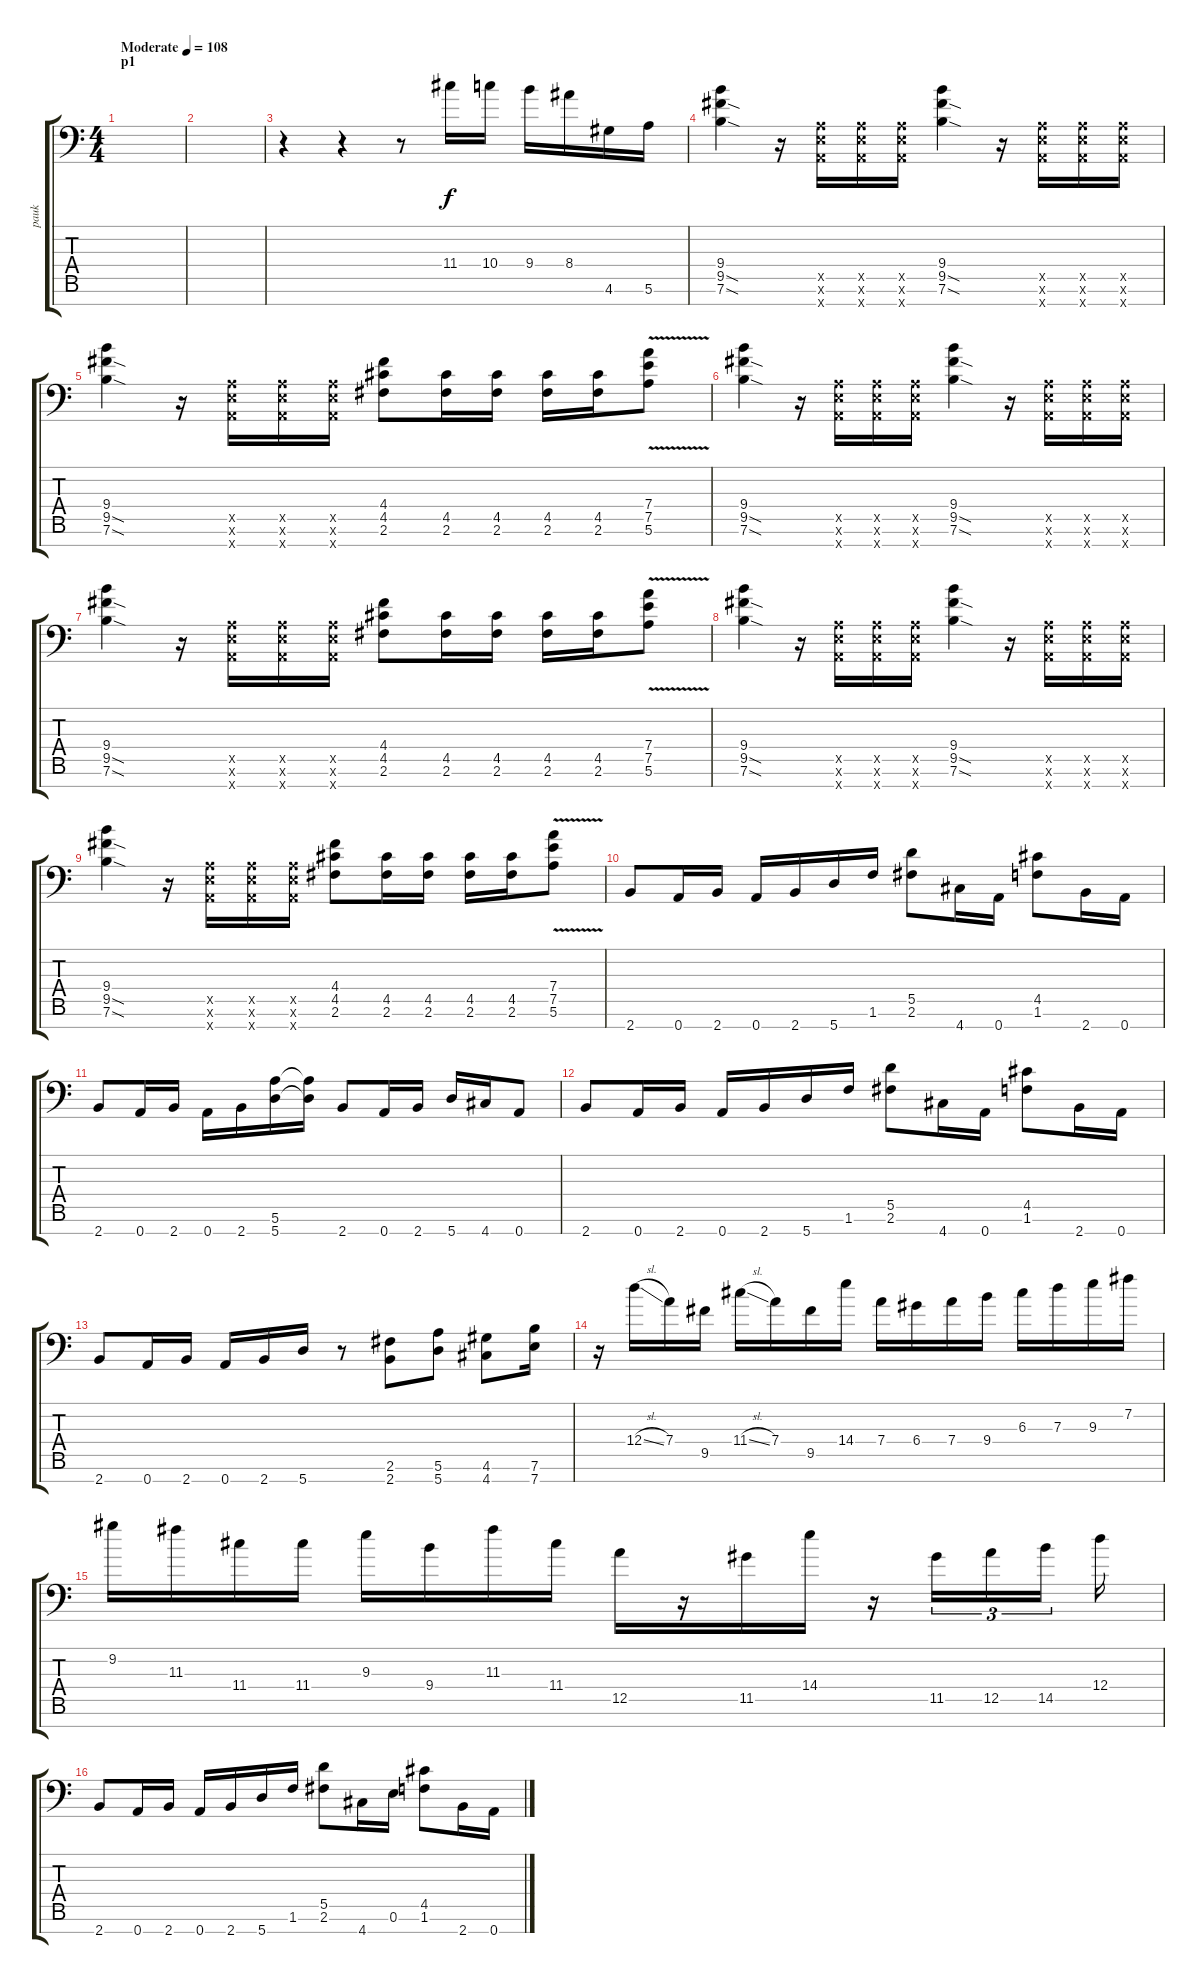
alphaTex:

\track ("pauk" "pauk") {instrument overdrivenguitar}
\staff {score tabs}
\tuning (E4 B3 G3 D3 A2 E2 A1) {hide}
\ts (4 4)
\section ("" "p1")
\tempo (108 "Moderate")
\clef f4
\ks c
|
|
r.4 r.4 r.8 11.4.16 10.4.16 9.4.16 8.4.16 4.6.16 5.6.16 |
(9.4 9.5{sod} 7.6{sod}).4 r.16 (0.5{x} 0.6{x} 0.7{x}).16 (0.5{x} 0.6{x} 0.7{x}).16 (0.5{x} 0.6{x} 0.7{x}).16 (9.4 9.5{sod} 7.6{sod}).4 r.16 (0.5{x} 0.6{x} 0.7{x}).16 (0.5{x} 0.6{x} 0.7{x}).16 (0.5{x} 0.6{x} 0.7{x}).16 |
(9.4 9.5{sod} 7.6{sod}).4 r.16 (0.5{x} 0.6{x} 0.7{x}).16 (0.5{x} 0.6{x} 0.7{x}).16 (0.5{x} 0.6{x} 0.7{x}).16 (4.4 4.5 2.6).8 (4.5 2.6).16 (4.5 2.6).16 (4.5 2.6).16 (4.5 2.6).16 (7.4{v} 7.5 5.6).8 |
(9.4 9.5{sod} 7.6{sod}).4 r.16 (0.5{x} 0.6{x} 0.7{x}).16 (0.5{x} 0.6{x} 0.7{x}).16 (0.5{x} 0.6{x} 0.7{x}).16 (9.4 9.5{sod} 7.6{sod}).4 r.16 (0.5{x} 0.6{x} 0.7{x}).16 (0.5{x} 0.6{x} 0.7{x}).16 (0.5{x} 0.6{x} 0.7{x}).16 |
(9.4 9.5{sod} 7.6{sod}).4 r.16 (0.5{x} 0.6{x} 0.7{x}).16 (0.5{x} 0.6{x} 0.7{x}).16 (0.5{x} 0.6{x} 0.7{x}).16 (4.4 4.5 2.6).8 (4.5 2.6).16 (4.5 2.6).16 (4.5 2.6).16 (4.5 2.6).16 (7.4{v} 7.5 5.6).8 |
(9.4 9.5{sod} 7.6{sod}).4 r.16 (0.5{x} 0.6{x} 0.7{x}).16 (0.5{x} 0.6{x} 0.7{x}).16 (0.5{x} 0.6{x} 0.7{x}).16 (9.4 9.5{sod} 7.6{sod}).4 r.16 (0.5{x} 0.6{x} 0.7{x}).16 (0.5{x} 0.6{x} 0.7{x}).16 (0.5{x} 0.6{x} 0.7{x}).16 |
(9.4 9.5{sod} 7.6{sod}).4 r.16 (0.5{x} 0.6{x} 0.7{x}).16 (0.5{x} 0.6{x} 0.7{x}).16 (0.5{x} 0.6{x} 0.7{x}).16 (4.4 4.5 2.6).8 (4.5 2.6).16 (4.5 2.6).16 (4.5 2.6).16 (4.5 2.6).16 (7.4{v} 7.5 5.6).8 |
2.7.8 0.7.16 2.7.16 0.7.16 2.7.16 5.7.16 1.6.16 (5.5 2.6).8 4.7.16 0.7.16 (4.5 1.6).8 2.7.16 0.7.16 |
2.7.8 0.7.16 2.7.16 0.7.16 2.7.16 (5.6 5.7).16 (5.6{t} 5.7{t}).16 2.7.8 0.7.16 2.7.16 5.7.16 4.7.16 0.7.8 |
2.7.8 0.7.16 2.7.16 0.7.16 2.7.16 5.7.16 1.6.16 (5.5 2.6).8 4.7.16 0.7.16 (4.5 1.6).8 2.7.16 0.7.16 |
2.7.8 0.7.16 2.7.16 0.7.16 2.7.16 5.7.16 r.8 (2.6 2.7).8 (5.6 5.7).8 (4.6 4.7).8 (7.6 7.7).16 |
r.16 12.4{sl}.16 7.4.16 9.5.16 11.4{sl}.16 7.4.16 9.5.16 14.4.16 7.4.16 6.4.16 7.4.16 9.4.16 6.3.16 7.3.16 9.3.16 7.2.16 |
9.2.16 11.3.16 11.4.16 11.4.16 9.3.16 9.4.16 11.3.16 11.4.16 12.5.16 r.16 11.5.16 14.4.16 r.16 11.5.16{tu (3 2)} 12.5.16{tu (3 2)} 14.5.16{tu (3 2) beam splitsecondary} 12.4.16 |
2.7.8 0.7.16 2.7.16 0.7.16 2.7.16 5.7.16 1.6.16 (5.5 2.6).8 4.7.16 0.6.16 (4.5 1.6).8 2.7.16 0.7.16
